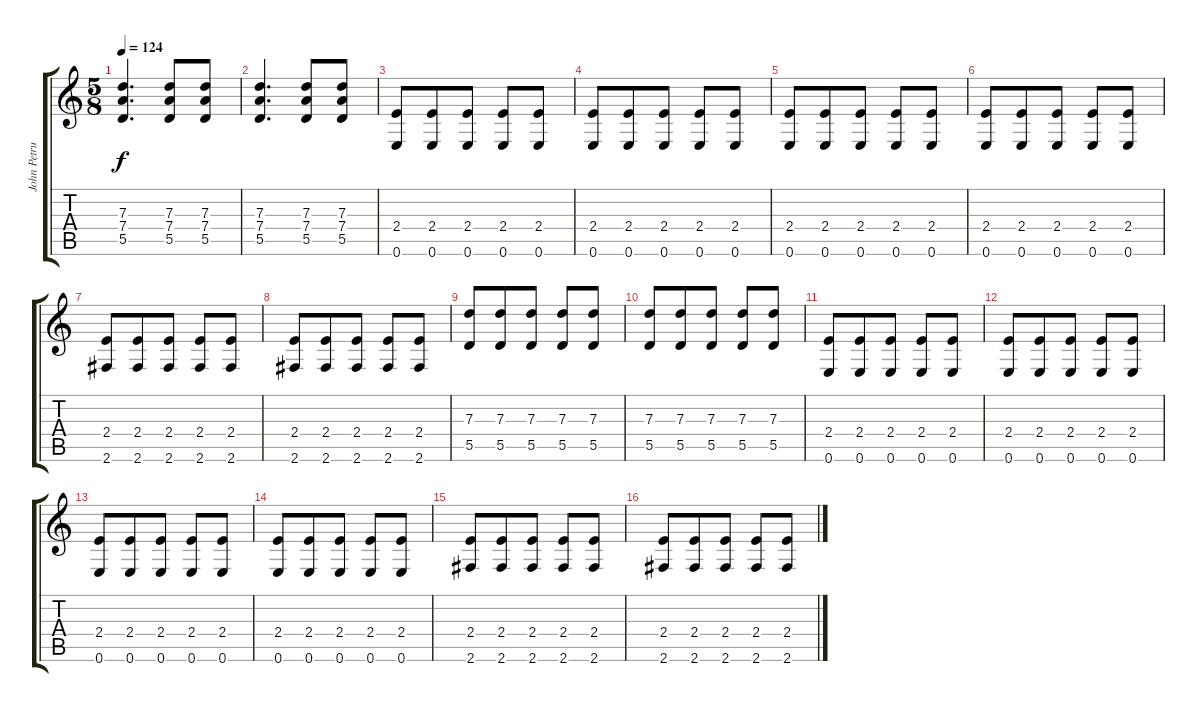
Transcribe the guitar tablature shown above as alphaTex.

\track ("John Petrucci Guitar 4" "John Petru") {instrument distortionguitar}
\staff {score tabs}
\tuning (E4 B3 G3 D3 A2 E2) {hide}
\ts (5 8)
\tempo 124
\clef g2
\ks c
(7.3 7.4 5.5).4{d dy f} (7.3 7.4 5.5).8 (7.3 7.4 5.5).8 |
(7.3 7.4 5.5).4{d} (7.3 7.4 5.5).8 (7.3 7.4 5.5).8 |
(2.4 0.6).8 (2.4 0.6).8 (2.4 0.6).8 (2.4 0.6).8 (2.4 0.6).8 |
(2.4 0.6).8 (2.4 0.6).8 (2.4 0.6).8 (2.4 0.6).8 (2.4 0.6).8 |
(2.4 0.6).8 (2.4 0.6).8 (2.4 0.6).8 (2.4 0.6).8 (2.4 0.6).8 |
(2.4 0.6).8 (2.4 0.6).8 (2.4 0.6).8 (2.4 0.6).8 (2.4 0.6).8 |
(2.4 2.6).8 (2.4 2.6).8 (2.4 2.6).8 (2.4 2.6).8 (2.4 2.6).8 |
(2.4 2.6).8 (2.4 2.6).8 (2.4 2.6).8 (2.4 2.6).8 (2.4 2.6).8 |
(7.3 5.5).8 (7.3 5.5).8 (7.3 5.5).8 (7.3 5.5).8 (7.3 5.5).8 |
(7.3 5.5).8 (7.3 5.5).8 (7.3 5.5).8 (7.3 5.5).8 (7.3 5.5).8 |
(2.4 0.6).8 (2.4 0.6).8 (2.4 0.6).8 (2.4 0.6).8 (2.4 0.6).8 |
(2.4 0.6).8 (2.4 0.6).8 (2.4 0.6).8 (2.4 0.6).8 (2.4 0.6).8 |
(2.4 0.6).8 (2.4 0.6).8 (2.4 0.6).8 (2.4 0.6).8 (2.4 0.6).8 |
(2.4 0.6).8 (2.4 0.6).8 (2.4 0.6).8 (2.4 0.6).8 (2.4 0.6).8 |
(2.4 2.6).8 (2.4 2.6).8 (2.4 2.6).8 (2.4 2.6).8 (2.4 2.6).8 |
(2.4 2.6).8 (2.4 2.6).8 (2.4 2.6).8 (2.4 2.6).8 (2.4 2.6).8
